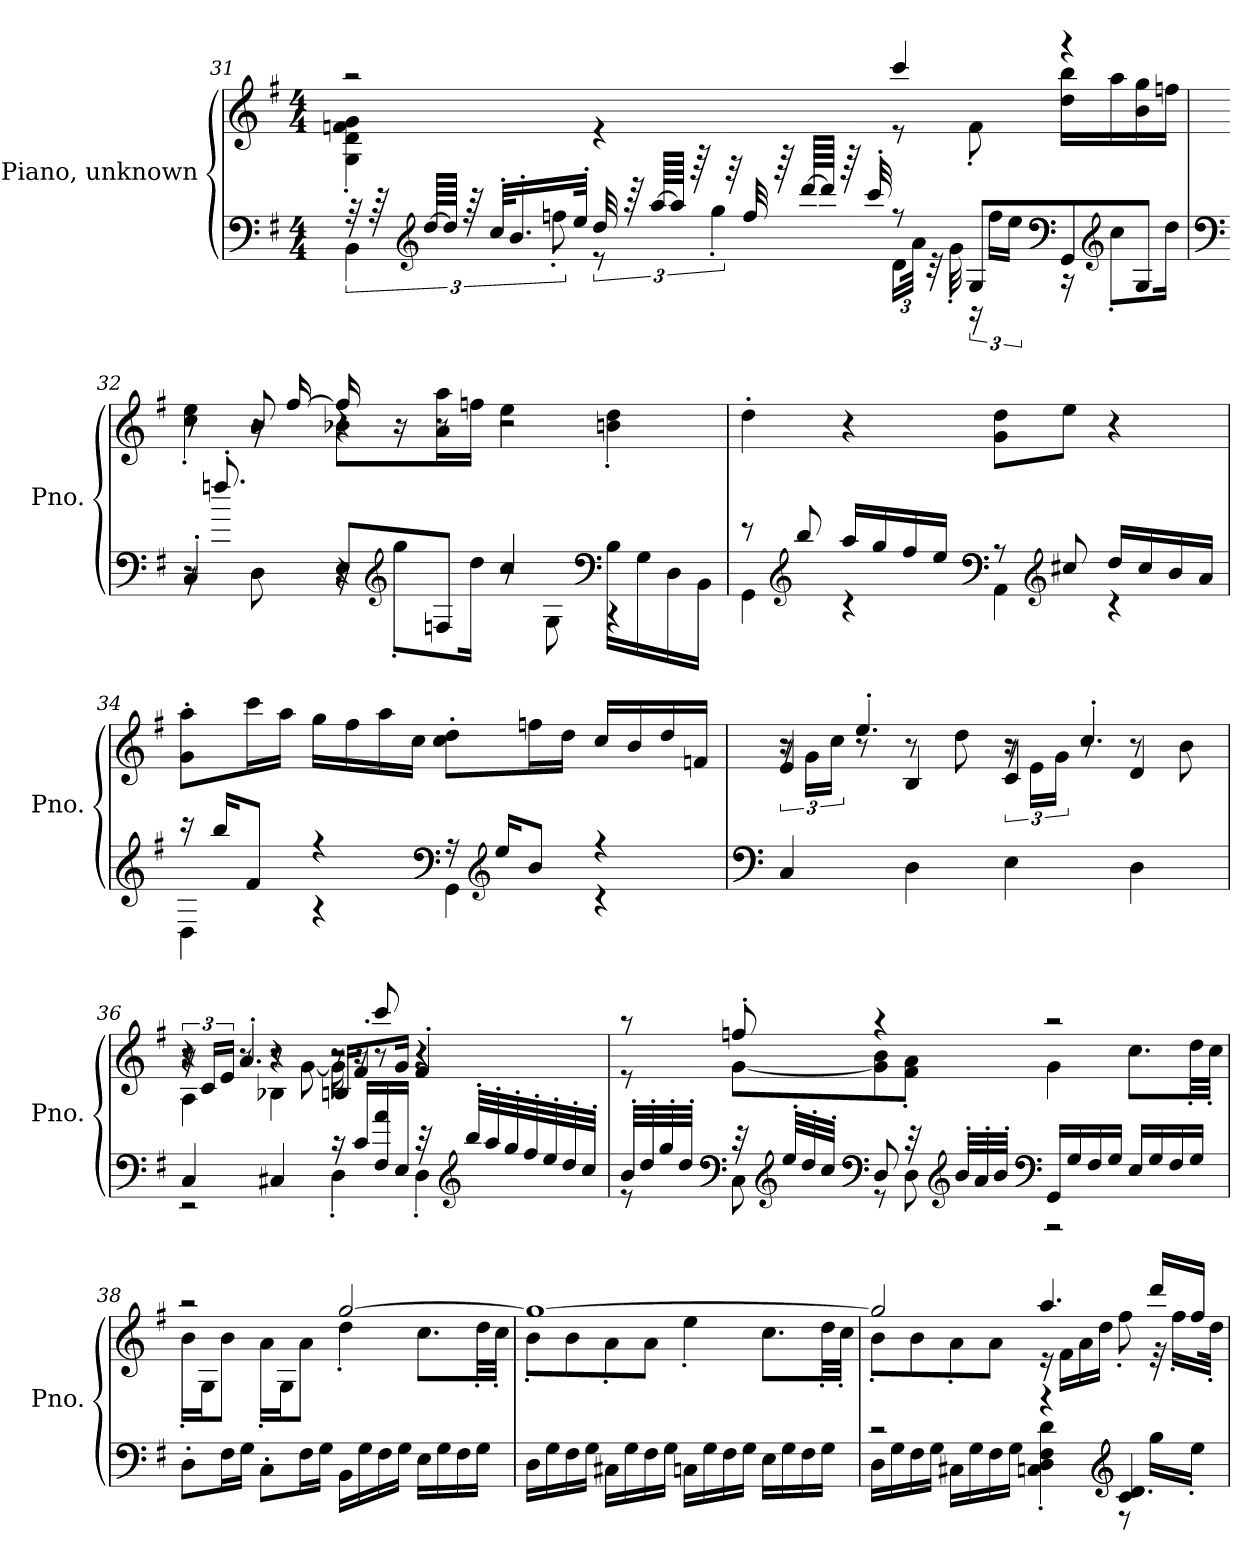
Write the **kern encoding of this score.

**kern	**kern
*part1	*part1
*staff2	*staff1
*I"Piano, unknown	*
*I'Pno.	*
!!LO:LB:g=z
*clefF4	*clefG2
*k[f#]	*k[f#]
*M4/4	*M4/4
=31	=31
*^	*^
32r	6BB\	2r	4G\' 4d\' 4fn\' 4g\'
64r	.	.	.
*clefG2	*	*	*
[64dd/LLLL	.	.	.
64dd/JJJJ]	.	.	.
64r	.	.	.
32cc'/KLL	.	.	.
16.b'/	.	.	.
.	12ffn'\	.	.
32ee'/JJk	.	.	.
32dd/	12r	.	4r
64r	.	.	.
[64aa/LLLL	.	.	.
64aa/JJJJ]	.	.	.
64r	.	.	.
.	6gg'\	.	.
32r	.	.	.
32ff/	.	.	.
64r	.	.	.
[64ddd/LLLL	.	.	.
64ddd/JJJJ]	.	.	.
64r	.	.	.
32ccc'/	.	.	.
*	*Xbrackettup	*	*
8r	24d\LL	4ccc/	8r
.	48a\JJk	.	.
.	32r	.	.
.	32g'\	.	.
*	*brackettup	*	*
8G/L	24r	.	8f'\
.	24ff\LL	.	.
.	24ee\JJ	.	.
*clefF4	*	*	*
8GG/	16r	4r	16dd\ 16bb\LL
*clefG2	*	*	*
.	8cc'\L	.	16aa\
8G/J	.	.	16b\ 16gg\
.	16dd\Jk	.	16ffn\JJ
*v	*v	*	*
*	*v	*v
!!LO:LB:g=z
=32	=32
*clefF4	*
*^	*^
*	*^	*	*^
16r	8r	4C'/	8r	4cc\' 4ee\'	8r
8.ffn'/	.	.	.	.	.
.	8D\	.	16r	.	8b/
.	.	.	[16ff#/	.	.
4r	16r	8E/L	16ff#/]	8b-X\L	4r
*clefG2	*	*	*	*	*
.	8gg'\L	.	16r	.	.
.	.	8Fn/J	8r	16a\ 16aa\L	.
.	16dd\Jk	.	.	16ffn\JJ	.
2r	8r	4cc/	2r	4ee\	2r
.	8G\	.	.	.	.
*clefF4	*	*	*	*	*
.	16B\LL	4r	.	4bn\' 4dd\'	.
.	16G\	.	.	.	.
.	16D\	.	.	.	.
.	16BB\JJ	.	.	.	.
*	*v	*v	*	*	*
*	*	*v	*v	*v
=33	=33	=33
8r	4GG\	4dd'\
*clefG2	*	*
8bb/	.	.
16aa/LL	4r	4r
16gg/	.	.
16ff#/	.	.
16ee/JJ	.	.
*clefF4	*	*
8r	4AA\	8g\ 8dd\L
*clefG2	*	*
8cc#X/	.	8ee\J
16dd/LL	4r	4r
16cc#/	.	.
16b/	.	.
16a/JJ	.	.
!!LO:PB:g=z
=34	=34	=34
16r	4D\	8g\' 8aa\'L
16bb/KL	.	.
8f#/J	.	16ccc\L
.	.	16aa\JJ
4r	4r	16gg\LL
.	.	16ff#\
.	.	16aa\
.	.	16cc\JJ
*clefF4	*	*
16r	4GG\	8cc\' 8dd\'L
*clefG2	*	*
16ee/KL	.	.
8b/J	.	16ffn\L
.	.	16dd\JJ
4r	4r	16cc/LL
.	.	16b/
.	.	16dd/
.	.	16fn/JJ
*v	*v	*
=35	=35
*clefF4	*
*	*^
*	*	*^
4C/	8r	24r	4e/
.	.	24g\LL	.
.	.	24cc\JJ	.
.	4.ee'/	8r	.
4D\	.	8r	4B/
.	.	8dd\	.
4E\	8r	24r	4c/
.	.	24e\LL	.
.	.	24g\JJ	.
.	4.cc'/	8r	.
4D\	.	8r	4d/
.	.	8b\	.
!!LO:LB:g=z
=36	=36	=36	=36
*^	*	*	*^
4C/	2r	8r	4r	24r	4A\
.	.	.	.	24c/LL	.
.	.	.	.	24e/JJ	.
.	.	4.a'/	.	8r	.
4C#X/	.	.	8r	4r	4B-X\
.	.	.	[8g\	.	.
16r	4D'\	8r	16g\]	16Bn/KL	2r
16c/LL	.	.	16r	8f#'/	.
16F#/ 16a/	.	8ccc/	8r	.	.
16E/JJ	.	.	.	16g/Jk	.
32r	4D'\	4r	4r	4f#'/	.
*clefG2	*	*	*	*	*
32bb'/LLL	.	.	.	.	.
32aa'/	.	.	.	.	.
32gg'/	.	.	.	.	.
32ff#'/	.	.	.	.	.
32ee'/	.	.	.	.	.
32dd'/	.	.	.	.	.
32cc'/JJJ	.	.	.	.	.
*	*	*	*v	*v	*v
!!LO:LB:g=z
=37	=37	=37	=37
32b'/LLL	8r	8r	8r
32dd'/	.	.	.
32gg'/	.	.	.
32dd'/JJJ	.	.	.
*clefF4	*	*	*
32r	8C\	8ffn'/	[8g\L
*clefG2	*	*	*
32ee'/LLL	.	.	.
32dd'/	.	.	.
32cc'/JJJ	.	.	.
*clefF4	*	*	*
8D/	8r	4r	8g\] 8b\
32r	8D\	.	8f#\' 8a\'J
*clefG2	*	*	*
32b'/LLL	.	.	.
32a'/	.	.	.
32b'/JJJ	.	.	.
*clefF4	*	*	*
16GG/LL	2r	2r	4g\
16G/	.	.	.
16F#/	.	.	.
16G/JJ	.	.	.
16E/LL	.	.	8.cc\L
16G/	.	.	.
16F#/	.	.	.
16G/JJ	.	.	32dd'\LL
.	.	.	32cc'\JJJ
*v	*v	*	*
!!LO:LB:g=z	!!
=38	=38	=38
8D'\L	2r	16b'\LL
.	.	16G\J
16F#\L	.	8b\J
16G\JJ	.	.
8C'\L	.	16a'\LL
.	.	16G\J
16F#\L	.	8a\J
16G\JJ	.	.
16BB\LL	[2gg/	4dd'\
16G\	.	.
16F#\	.	.
16G\JJ	.	.
16E\LL	.	8.cc\L
16G\	.	.
16F#\	.	.
16G\JJ	.	32dd'\LL
.	.	32cc'\JJJ
=39	=39	=39
16D\LL	1gg_	8b'\L
16G\	.	.
16F#\	.	8b\
16G\JJ	.	.
16C#X\LL	.	8a'\
16G\	.	.
16F#\	.	8a\J
16G\JJ	.	.
16Cn\LL	.	4ee'\
16G\	.	.
16F#\	.	.
16G\JJ	.	.
16E\LL	.	8.cc\L
16G\	.	.
16F#\	.	.
16G\JJ	.	32dd'\LL
.	.	32cc'\JJJ
!!LO:LB:g=z	!!
=40	=40	=40
*^	*	*
2r	16D\LL	2gg/]	8b'\L
.	16G\	.	.
.	16F#\	.	8b\
.	16G\JJ	.	.
.	16C#X\LL	.	8a'\
.	16G\	.	.
.	16F#\	.	8a\J
.	16G\JJ	.	.
4r	4Cn\' 4D\' 4F#\' 4d\'	4.aa/	16r
.	.	.	16f#\LL
.	.	.	16a\
.	.	.	16dd\JJ
*clefG2	*	*	*
4c/ 4d/	8r	.	8ff#'\
.	16gg'\LL	16ddd/LL	32r
.	.	.	16ff#'\LL
.	16ee'\JJ	16ff#/JJ	.
.	.	.	32dd'\JJk
*v	*v	*	*
*	*v	*v
=	=
*-	*-
